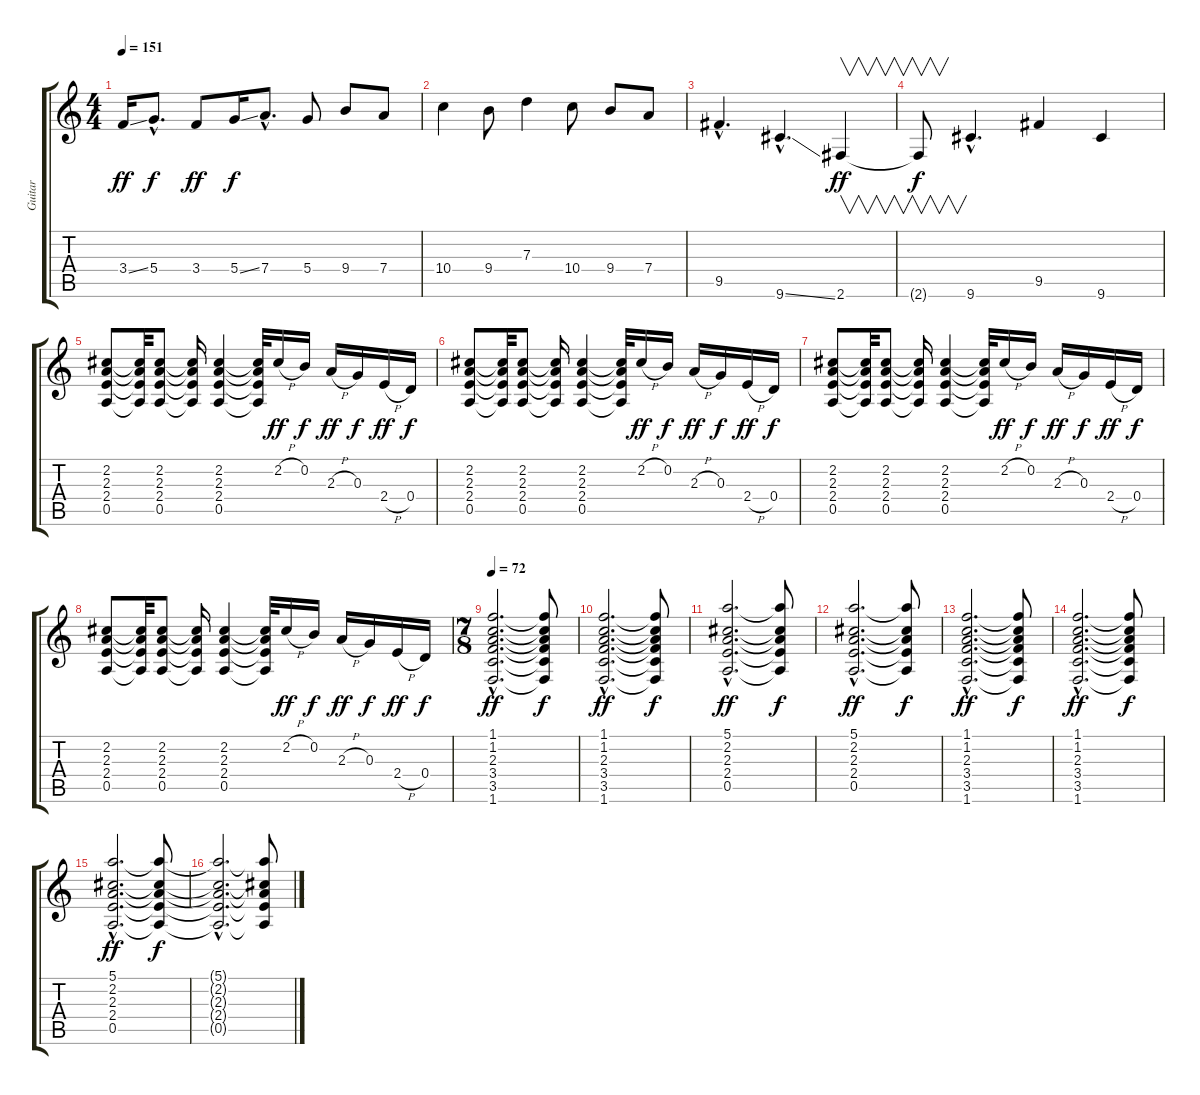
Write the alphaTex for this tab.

\track ("Guitar" "Guitar") {instrument electricguitarclean}
\staff {score tabs}
\tuning (E4 B3 G3 D3 A2 E2) {hide}
\ts (4 4)
\tempo 151
\clef g2
\ks c
3.4{ss}.16{dy ff} 5.4{hac}.8{d dy f} 3.4.8{dy ff} 5.4{ss}.16{dy f} 7.4{hac}.8{d} 5.4.8 9.4.8 7.4.8 |
10.4.4 9.4.8 7.3.4 10.4.8 9.4.8 7.4.8 |
9.5{hac}.4{d} 9.6{ss hac}.4{d} 2.6.4{v dy ff} |
2.6{t}.8{v dy f} 9.6{hac}.4{d} 9.5.4 9.6.4 |
(2.2 2.3 2.4 0.5).8 (2.2{t} 2.3{t} 2.4{t} 0.5{t}).32 (2.2 2.3 2.4 0.5).8 (2.2{t} 2.3{t} 2.4{t} 0.5{t}).16 (2.2 2.3 2.4 0.5).4 (2.2{t} 2.3{t} 2.4{t} 0.5{t}).32 2.2{h}.16{dy ff} 0.2.16{dy f} 2.3{h}.16{dy ff} 0.3.16{dy f} 2.4{h}.16{dy ff} 0.4.16{dy f} |
(2.2 2.3 2.4 0.5).8 (2.2{t} 2.3{t} 2.4{t} 0.5{t}).32 (2.2 2.3 2.4 0.5).8 (2.2{t} 2.3{t} 2.4{t} 0.5{t}).16 (2.2 2.3 2.4 0.5).4 (2.2{t} 2.3{t} 2.4{t} 0.5{t}).32 2.2{h}.16{dy ff} 0.2.16{dy f} 2.3{h}.16{dy ff} 0.3.16{dy f} 2.4{h}.16{dy ff} 0.4.16{dy f} |
(2.2 2.3 2.4 0.5).8 (2.2{t} 2.3{t} 2.4{t} 0.5{t}).32 (2.2 2.3 2.4 0.5).8 (2.2{t} 2.3{t} 2.4{t} 0.5{t}).16 (2.2 2.3 2.4 0.5).4 (2.2{t} 2.3{t} 2.4{t} 0.5{t}).32 2.2{h}.16{dy ff} 0.2.16{dy f} 2.3{h}.16{dy ff} 0.3.16{dy f} 2.4{h}.16{dy ff} 0.4.16{dy f} |
(2.2 2.3 2.4 0.5).8 (2.2{t} 2.3{t} 2.4{t} 0.5{t}).32 (2.2 2.3 2.4 0.5).8 (2.2{t} 2.3{t} 2.4{t} 0.5{t}).16 (2.2 2.3 2.4 0.5).4 (2.2{t} 2.3{t} 2.4{t} 0.5{t}).32 2.2{h}.16{dy ff} 0.2.16{dy f} 2.3{h}.16{dy ff} 0.3.16{dy f} 2.4{h}.16{dy ff} 0.4.16{dy f} |
\ts (7 8)
\tempo 72
(1.1{hac} 1.2{hac} 2.3{hac} 3.4{hac} 3.5{hac} 1.6{hac}).2{d dy ff} (1.1{t} 1.2{t} 2.3{t} 3.4{t} 3.5{t} 1.6{t}).8{dy f} |
(1.1{hac} 1.2{hac} 2.3{hac} 3.4{hac} 3.5{hac} 1.6{hac}).2{d dy ff} (1.1{t} 1.2{t} 2.3{t} 3.4{t} 3.5{t} 1.6{t}).8{dy f} |
(5.1{hac} 2.2{hac} 2.3{hac} 2.4{hac} 0.5{hac}).2{d dy ff} (5.1{t} 2.2{t} 2.3{t} 2.4{t} 0.5{t}).8{dy f} |
(5.1{hac} 2.2{hac} 2.3{hac} 2.4{hac} 0.5{hac}).2{d dy ff} (5.1{t} 2.2{t} 2.3{t} 2.4{t} 0.5{t}).8{dy f} |
(1.1{hac} 1.2{hac} 2.3{hac} 3.4{hac} 3.5{hac} 1.6{hac}).2{d dy ff} (1.1{t} 1.2{t} 2.3{t} 3.4{t} 3.5{t} 1.6{t}).8{dy f} |
(1.1{hac} 1.2{hac} 2.3{hac} 3.4{hac} 3.5{hac} 1.6{hac}).2{d dy ff} (1.1{t} 1.2{t} 2.3{t} 3.4{t} 3.5{t} 1.6{t}).8{dy f} |
(5.1{hac} 2.2{hac} 2.3{hac} 2.4{hac} 0.5{hac}).2{d dy ff} (5.1{t} 2.2{t} 2.3{t} 2.4{t} 0.5{t}).8{dy f} |
(5.1{hac t} 2.2{hac t} 2.3{hac t} 2.4{hac t} 0.5{hac t}).2{d} (5.1{t} 2.2{t} 2.3{t} 2.4{t} 0.5{t}).8
